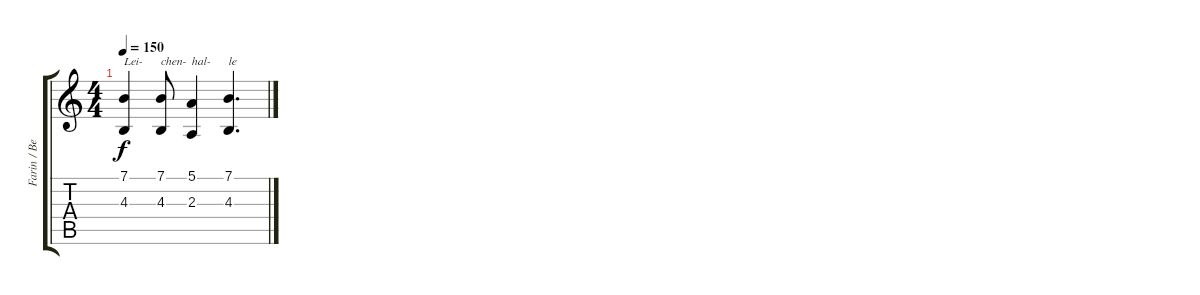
\track ("Farin / Bela - Gesang" "Farin / Be") {instrument choiraahs}
\staff {score tabs}
\tuning (E4 B3 G3 D3 A2 E2) {hide}
\ts (4 4)
\tempo 150
\clef g2
\ks c
(7.1 4.3).4{txt "Lei-" dy f} (7.1 4.3).8{txt "chen-"} (5.1 2.3).4{txt "hal-"} (7.1 4.3).4{d txt "le"}
